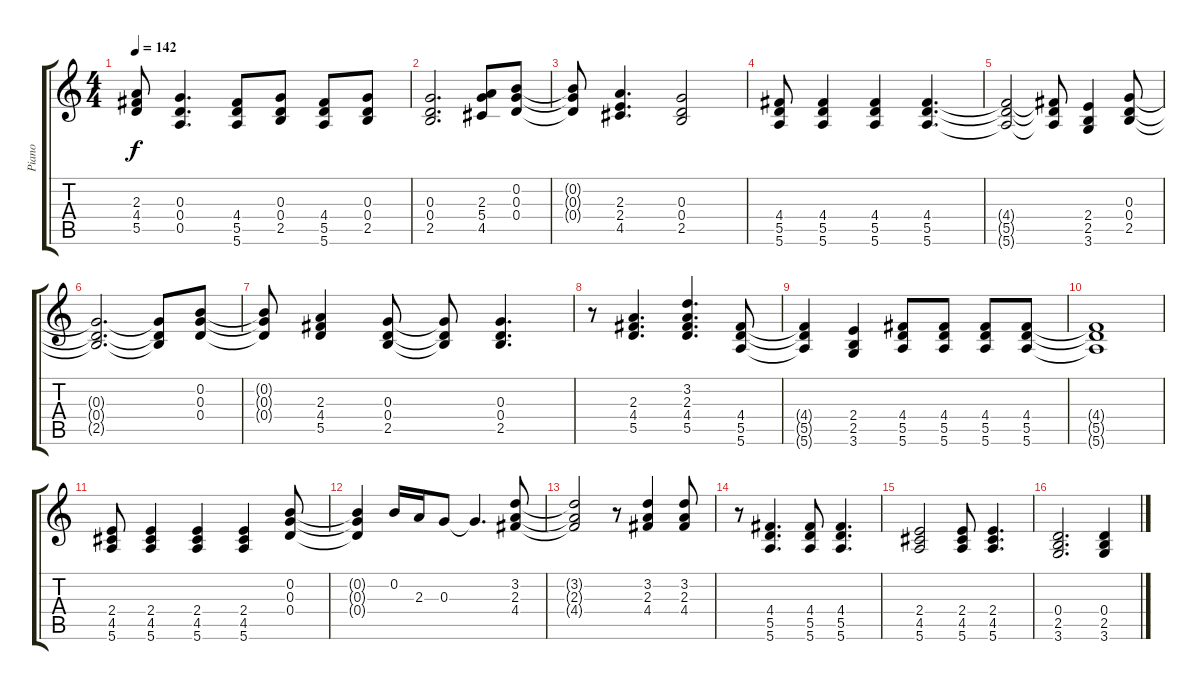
\track ("Piano" "Piano") {instrument acousticgrandpiano}
\staff {score tabs}
\tuning (E5 B4 G4 D4 A3 E3) {hide}
\ts (4 4)
\tempo 142
\clef g2
\ks c
(2.3 4.4 5.5).8{dy f} (0.3 0.4 0.5).4{d} (4.4 5.5 5.6).8 (0.3 0.4 2.5).8 (4.4 5.5 5.6).8 (0.3 0.4 2.5).8 |
(0.3 0.4 2.5).2{d} (2.3 5.4 4.5).8 (0.2 0.3 0.4).8 |
(0.2{t} 0.3{t} 0.4{t}).8 (2.3 2.4 4.5).4{d} (0.3 0.4 2.5).2 |
(4.4 5.5 5.6).8 (4.4 5.5 5.6).4 (4.4 5.5 5.6).4 (4.4 5.5 5.6).4{d} |
(4.4{t} 5.5{t} 5.6{t}).2 (4.4{t} 5.5{t} 5.6{t}).8 (2.4 2.5 3.6).4 (0.3 0.4 2.5).8 |
(0.3{t} 0.4{t} 2.5{t}).2{d} (0.3{t} 0.4{t} 2.5{t}).8 (0.2 0.3 0.4).8 |
(0.2{t} 0.3{t} 0.4{t}).8 (2.3 4.4 5.5).4 (0.3 0.4 2.5).8 (0.3{t} 0.4{t} 2.5{t}).8 (0.3 0.4 2.5).4{d} |
r.8 (2.3 4.4 5.5).4{d} (3.2 2.3 4.4 5.5).4{d} (4.4 5.5 5.6).8 |
(4.4{t} 5.5{t} 5.6{t}).4 (2.4 2.5 3.6).4 (4.4 5.5 5.6).8 (4.4 5.5 5.6).8 (4.4 5.5 5.6).8 (4.4 5.5 5.6).8 |
(4.4{t} 5.5{t} 5.6{t}).1 |
(2.4 4.5 5.6).8 (2.4 4.5 5.6).4 (2.4 4.5 5.6).4 (2.4 4.5 5.6).4 (0.2 0.3 0.4).8 |
(0.2{t} 0.3{t} 0.4{t}).4 0.2.16 2.3.16 0.3.8 0.3{t}.4{d} (3.2 2.3 4.4).8 |
(3.2{t} 2.3{t} 4.4{t}).2 r.8 (3.2 2.3 4.4).4 (3.2 2.3 4.4).8 |
r.8 (4.4 5.5 5.6).4{d} (4.4 5.5 5.6).8 (4.4 5.5 5.6).4{d} |
(2.4 4.5 5.6).2 (2.4 4.5 5.6).8 (2.4 4.5 5.6).4{d} |
(0.4 2.5 3.6).2{d} (0.4 2.5 3.6).4
